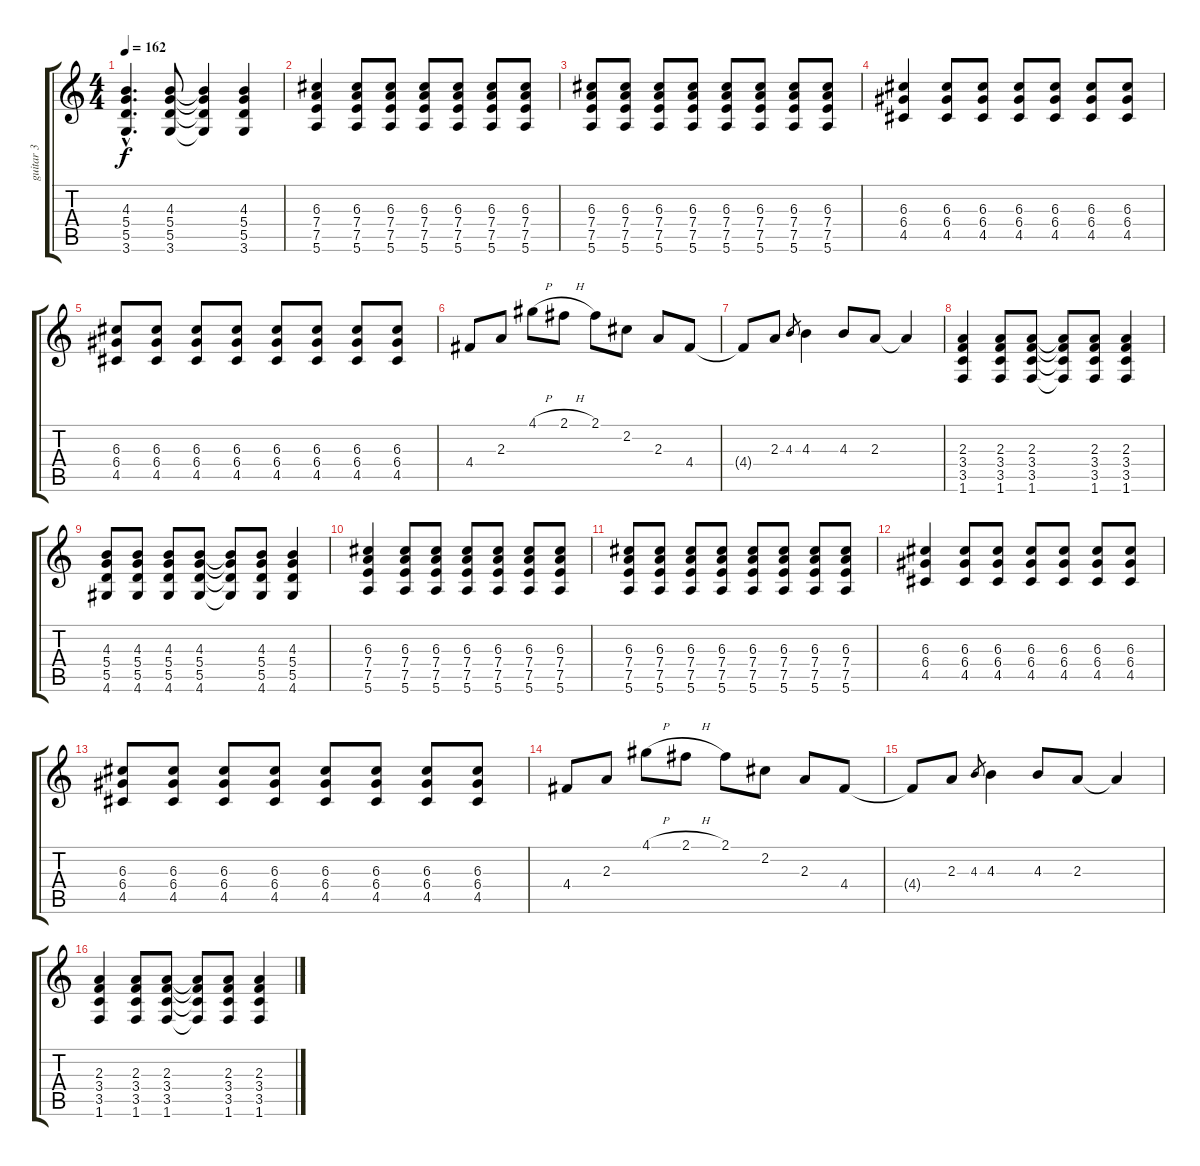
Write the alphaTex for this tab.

\track ("guitar 3" "guitar 3") {instrument distortionguitar}
\staff {score tabs}
\tuning (E4 B3 G3 D3 A2 E2) {hide}
\ts (4 4)
\tempo 162
\clef g2
\ks c
(4.3{hac} 5.4{hac} 5.5{hac} 3.6{hac}).4{d dy f} (4.3 5.4 5.5 3.6).8 (4.3{t} 5.4{t} 5.5{t} 3.6{t}).4 (4.3 5.4 5.5 3.6).4 |
(6.3 7.4 7.5 5.6).4 (6.3 7.4 7.5 5.6).8 (6.3 7.4 7.5 5.6).8 (6.3 7.4 7.5 5.6).8 (6.3 7.4 7.5 5.6).8 (6.3 7.4 7.5 5.6).8 (6.3 7.4 7.5 5.6).8 |
(6.3 7.4 7.5 5.6).8 (6.3 7.4 7.5 5.6).8 (6.3 7.4 7.5 5.6).8 (6.3 7.4 7.5 5.6).8 (6.3 7.4 7.5 5.6).8 (6.3 7.4 7.5 5.6).8 (6.3 7.4 7.5 5.6).8 (6.3 7.4 7.5 5.6).8 |
(6.3 6.4 4.5).4 (6.3 6.4 4.5).8 (6.3 6.4 4.5).8 (6.3 6.4 4.5).8 (6.3 6.4 4.5).8 (6.3 6.4 4.5).8 (6.3 6.4 4.5).8 |
(6.3 6.4 4.5).8 (6.3 6.4 4.5).8 (6.3 6.4 4.5).8 (6.3 6.4 4.5).8 (6.3 6.4 4.5).8 (6.3 6.4 4.5).8 (6.3 6.4 4.5).8 (6.3 6.4 4.5).8 |
4.4.8 2.3.8 4.1{h}.8 2.1{h}.8 2.1.8 2.2.8 2.3.8 4.4.8 |
4.4{t}.8 2.3.8 4.3.8{gr} 4.3.4 4.3.8 2.3.8 2.3{t}.4 |
(2.3 3.4 3.5 1.6).4 (2.3 3.4 3.5 1.6).8 (2.3 3.4 3.5 1.6).8 (2.3{t} 3.4{t} 3.5{t} 1.6{t}).8 (2.3 3.4 3.5 1.6).8 (2.3 3.4 3.5 1.6).4 |
(4.3 5.4 5.5 4.6).8 (4.3 5.4 5.5 4.6).8 (4.3 5.4 5.5 4.6).8 (4.3 5.4 5.5 4.6).8 (4.3{t} 5.4{t} 5.5{t} 4.6{t}).8 (4.3 5.4 5.5 4.6).8 (4.3 5.4 5.5 4.6).4 |
(6.3 7.4 7.5 5.6).4 (6.3 7.4 7.5 5.6).8 (6.3 7.4 7.5 5.6).8 (6.3 7.4 7.5 5.6).8 (6.3 7.4 7.5 5.6).8 (6.3 7.4 7.5 5.6).8 (6.3 7.4 7.5 5.6).8 |
(6.3 7.4 7.5 5.6).8 (6.3 7.4 7.5 5.6).8 (6.3 7.4 7.5 5.6).8 (6.3 7.4 7.5 5.6).8 (6.3 7.4 7.5 5.6).8 (6.3 7.4 7.5 5.6).8 (6.3 7.4 7.5 5.6).8 (6.3 7.4 7.5 5.6).8 |
(6.3 6.4 4.5).4 (6.3 6.4 4.5).8 (6.3 6.4 4.5).8 (6.3 6.4 4.5).8 (6.3 6.4 4.5).8 (6.3 6.4 4.5).8 (6.3 6.4 4.5).8 |
(6.3 6.4 4.5).8 (6.3 6.4 4.5).8 (6.3 6.4 4.5).8 (6.3 6.4 4.5).8 (6.3 6.4 4.5).8 (6.3 6.4 4.5).8 (6.3 6.4 4.5).8 (6.3 6.4 4.5).8 |
4.4.8 2.3.8 4.1{h}.8 2.1{h}.8 2.1.8 2.2.8 2.3.8 4.4.8 |
4.4{t}.8 2.3.8 4.3.8{gr} 4.3.4 4.3.8 2.3.8 2.3{t}.4 |
(2.3 3.4 3.5 1.6).4 (2.3 3.4 3.5 1.6).8 (2.3 3.4 3.5 1.6).8 (2.3{t} 3.4{t} 3.5{t} 1.6{t}).8 (2.3 3.4 3.5 1.6).8 (2.3 3.4 3.5 1.6).4
